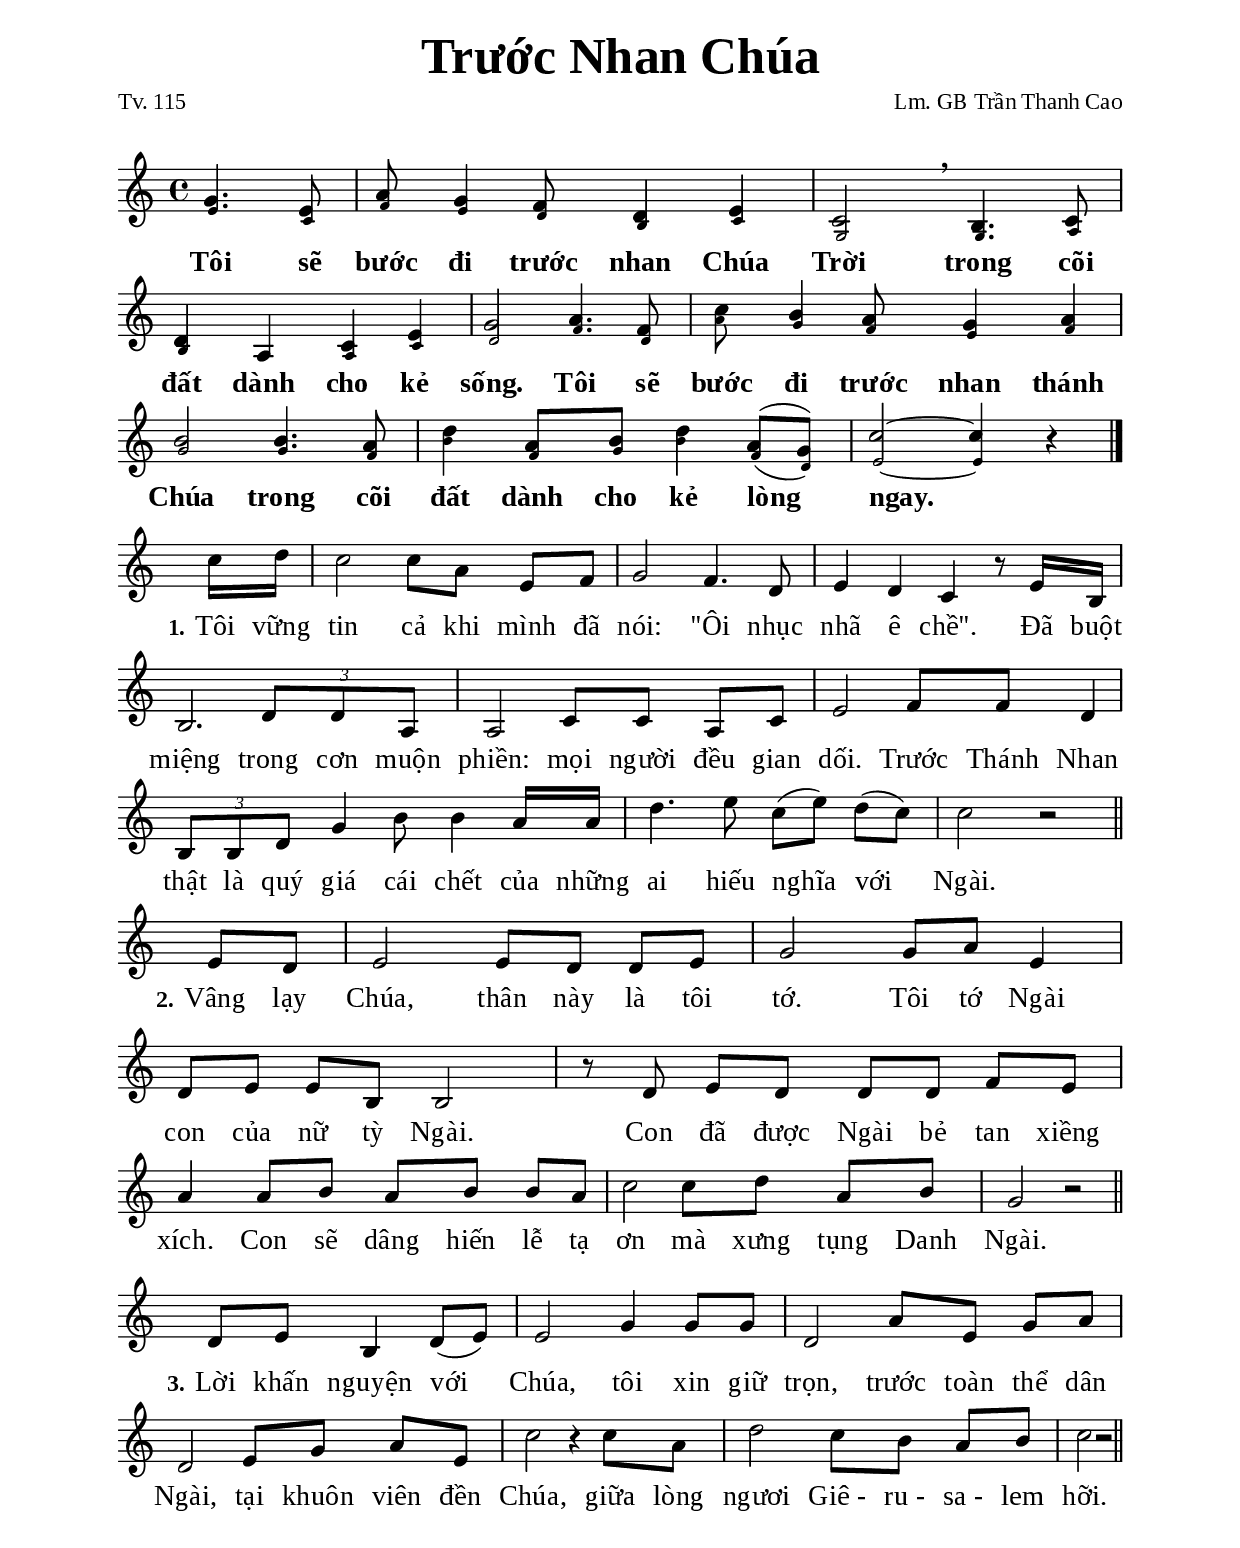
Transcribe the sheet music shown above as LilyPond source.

% Cài đặt chung
\version "2.22.1"
\include "english.ly"

\header {
  title = \markup { \fontsize #3 "Trước Nhan Chúa" }
  poet = "Tv. 115"
  composer = "Lm. GB Trần Thanh Cao"
  arranger = " "
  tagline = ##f
}

% Nhạc điệp khúc
nhacDiepKhucSop = \relative c'' {
  \partial 2 g4. e8 |
  a g4 f8 d4 e |
  c2 \breathe b4. c8 |
  d4 a c e |
  g2 a4. f8 |
  c' b4 a8 g4 a |
  b2 b4. a8 |
  d4 a8 b d4 a8 _(g) |
  c2 ~ c4 r \bar "|."
}

nhacDiepKhucBas = \relative c' {
  \partial 2 e4. c8 |
  f e4 d8 b4 c |
  g2 g4. a8 |
  b4 a a c |
  d2 f4. d8 |
  a' g4 f8 e4 f |
  g2 g4. f8 |
  b4 f8 g b4 f8 ^(d) |
  e2 ~ e4 r
}

% Nhạc phiên khúc
nhacPhienKhucMot = \relative c'' {
  \partial 8 c16 d |
  c2 c8 a e f |
  g2 f4. d8 |
  e4 d c r8 e16 b |
  b2. \tuplet 3/2 { d8 d a } |
  a2 c8 c a c |
  e2 f8 f d4 |
  \tuplet 3/2 { b8 b d } g4 b8 b4 a16 a |
  d4. e8 c (e) d (c) |
  c2 r \bar "||"
}

nhacPhienKhucHai = \relative c' {
  \partial 4 e8 d |
  e2 e8 d d e |
  g2 g8 a e4 |
  d8 e e b b2 |
  r8 d e d d d f e |
  a4 a8 b a b b a |
  c2 c8 d a b |
  g2 r \bar "||"
}

nhacPhienKhucBa = \relative c' {
  \partial 2. d8 e b4 d8 (e) |
  e2 g4 g8 g |
  d2 a'8 e g a |
  d,2 e8 g a e |
  c'2 r4 c8 a |
  d2 c8 b a b |
  c2 r \bar "||"
}

% Lời điệp khúc
loiDiepKhuc = \lyricmode {
  Tôi sẽ bước đi trước nhan Chúa Trời
  trong cõi đất dành cho kẻ sống.
  Tôi sẽ bước đi trước nhan thánh Chúa
  trong cõi đất dành cho kẻ lòng ngay.
}

% Lời phiên khúc
loiPhienKhucMot = \lyricmode {
  \set stanza = #"1."
  Tôi vững tin cả khi mình đã nói:
  ''Ôi nhục nhã ê chề''.
  Đã buột miệng trong cơn muộn phiền:
  mọi người đều gian dối.
  Trước Thánh Nhan thật là quý giá
  cái chết của những ai hiếu nghĩa với Ngài.
}

loiPhienKhucHai = \lyricmode {
  \set stanza = #"2."
  Vâng lạy Chúa, thân này là tôi tớ.
  Tôi tớ Ngài
  con của nữ tỳ Ngài.
  Con đã được Ngài bẻ tan xiềng xích.
  Con sẽ dâng hiến lễ tạ ơn mà xưng tụng Danh Ngài.
}

loiPhienKhucBa = \lyricmode {
  \set stanza = #"3."
  Lời khấn nguyện với Chúa, tôi xin giữ trọn,
  trước toàn thể dân Ngài, tại khuôn viên đền Chúa,
  giữa lòng ngươi "Giê -" "ru -" "sa -" lem hỡi.
}


% Dàn trang
\paper {
  #(set-paper-size "a4")
  top-margin = 20\mm
  bottom-margin = 10\mm
  left-margin = 20\mm
  right-margin = 20\mm
  indent = #0
  #(define fonts
    (make-pango-font-tree
      "Liberation Serif"
      "Liberation Serif"
      "Liberation Serif"
      (/ 20 20)))
  page-count = #1
  system-system-spacing = #'((basic-distance . 12)
                             (minimum-distance . 12)
                             (padding . 1))
  score-system-spacing = #'((basic-distance . 12)
                             (minimum-distance . 12)
                             (padding . 1))
}

% Thiết lập tông và nhịp
TongNhip = {
  \key c \major \time 4/4
  \set Timing.beamExceptions = #'()
  \set Timing.baseMoment = #(ly:make-moment 1/4)
  \set Timing.beatStructure = #'(1 1 1 1)
}

% Đổi kích thước nốt cho bè phụ
notBePhu =
#(define-music-function (font-size music) (number? ly:music?)
   (for-some-music
     (lambda (m)
       (if (music-is-of-type? m 'rhythmic-event)
           (begin
             (set! (ly:music-property m 'tweaks)
                   (cons `(font-size . ,font-size)
                         (ly:music-property m 'tweaks)))
             #t)
           #f))
     music)
   music)

\score {
  \new ChoirStaff <<
    \new Staff = diepKhuc \with {
        \consists "Merge_rests_engraver"
        %\magnifyStaff #(magstep +1)
        printPartCombineTexts = ##f
      }
      <<
      \new Voice \TongNhip \partCombine 
        \nhacDiepKhucSop
        \notBePhu -3 { \nhacDiepKhucBas }
      \new NullVoice = nhacThamChieu \nhacDiepKhucSop
      \new Lyrics \with {
          \override VerticalAxisGroup.
            nonstaff-relatedstaff-spacing.padding = #1
          \override VerticalAxisGroup.
            nonstaff-unrelatedstaff-spacing.padding = #1
        }
        \lyricsto nhacThamChieu \loiDiepKhuc
      >>
  >>
  \layout {
    \override Lyrics.LyricText.font-series = #'bold
    \override Lyrics.LyricText.font-size = #+2
    \override Lyrics.LyricSpace.minimum-distance = #3
    \override Score.BarNumber.break-visibility = ##(#f #f #f)
    \override Score.SpacingSpanner.uniform-stretching = ##t
  }
}

\score {
  \new ChoirStaff <<
    \new Staff = phienKhuc \with {
        %\magnifyStaff #(magstep +1)
      }
      <<
      \new Voice = beSop {
        \TongNhip \nhacPhienKhucMot
      }
    >>
    \new Lyrics \with {
          \override VerticalAxisGroup.
            nonstaff-relatedstaff-spacing.padding = #1
          \override VerticalAxisGroup.
            nonstaff-unrelatedstaff-spacing.padding = #1
        }
        \lyricsto beSop \loiPhienKhucMot
  >>
  \layout {
    \override Staff.TimeSignature.transparent = ##t
    \override Lyrics.LyricText.font-size = #+2
    \override Lyrics.LyricSpace.minimum-distance = #1.6
    \override Score.BarNumber.break-visibility = ##(#f #f #f)
    \override Score.SpacingSpanner.uniform-stretching = ##t
  }
}

\score {
  \new ChoirStaff <<
    \new Staff = phienKhuc \with {
        %\magnifyStaff #(magstep +1)
      }
      <<
      \new Voice = beSop {
        \TongNhip \nhacPhienKhucHai
      }
    >>
    \new Lyrics \with {
          \override VerticalAxisGroup.
            nonstaff-relatedstaff-spacing.padding = #1.2
          \override VerticalAxisGroup.
            nonstaff-unrelatedstaff-spacing.padding = #1
        }
        \lyricsto beSop \loiPhienKhucHai
  >>
  \layout {
    \override Staff.TimeSignature.transparent = ##t
    \override Lyrics.LyricText.font-size = #+2
    \override Lyrics.LyricSpace.minimum-distance = #2.5
    \override Score.BarNumber.break-visibility = ##(#f #f #f)
    \override Score.SpacingSpanner.uniform-stretching = ##t
  }
}

\score {
  \new ChoirStaff <<
    \new Staff = phienKhuc \with {
        %\magnifyStaff #(magstep +1)
      }
      <<
      \new Voice = beSop {
        \TongNhip \nhacPhienKhucBa
      }
    >>
    \new Lyrics \with {
          \override VerticalAxisGroup.
            nonstaff-relatedstaff-spacing.padding = #1.2
          \override VerticalAxisGroup.
            nonstaff-unrelatedstaff-spacing.padding = #1
        }
        \lyricsto beSop \loiPhienKhucBa
  >>
  \layout {
    \override Staff.TimeSignature.transparent = ##t
    \override Lyrics.LyricText.font-size = #+2
    \override Lyrics.LyricSpace.minimum-distance = #1.7
    \override Score.BarNumber.break-visibility = ##(#f #f #f)
    \override Score.SpacingSpanner.uniform-stretching = ##t
  }
}
